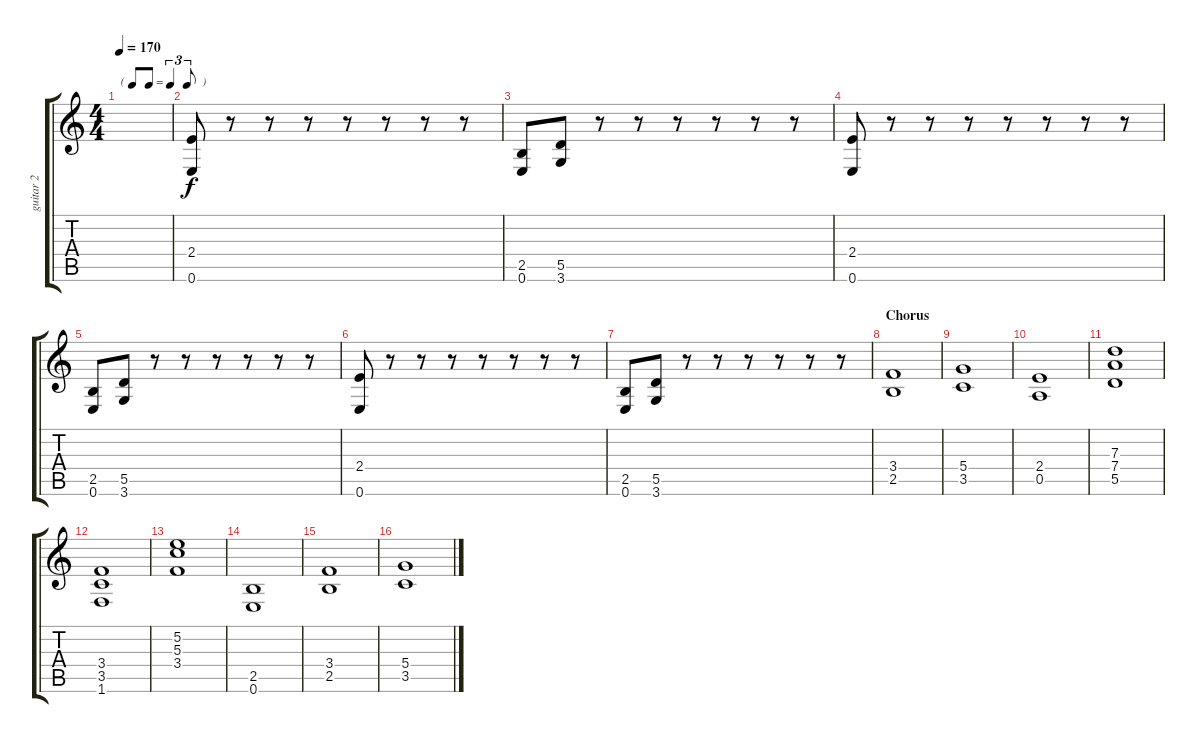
\track ("guitar 2" "guitar 2") {instrument distortionguitar}
\staff {score tabs}
\tuning (E4 B3 G3 D3 A2 E2) {hide}
\ts (4 4)
\tf triplet8th
\tempo 170
\clef g2
\ks c
|
(2.4 0.6).8 r.8 r.8 r.8 r.8 r.8 r.8 r.8 |
(2.5 0.6).8 (5.5 3.6).8 r.8 r.8 r.8 r.8 r.8 r.8 |
(2.4 0.6).8 r.8 r.8 r.8 r.8 r.8 r.8 r.8 |
(2.5 0.6).8 (5.5 3.6).8 r.8 r.8 r.8 r.8 r.8 r.8 |
(2.4 0.6).8 r.8 r.8 r.8 r.8 r.8 r.8 r.8 |
(2.5 0.6).8 (5.5 3.6).8 r.8 r.8 r.8 r.8 r.8 r.8 |
\section ("" "Chorus")
(3.4 2.5).1 |
(5.4 3.5).1 |
(2.4 0.5).1 |
(7.3 7.4 5.5).1 |
(3.4 3.5 1.6).1 |
(5.2 5.3 3.4).1 |
(2.5 0.6).1 |
(3.4 2.5).1 |
(5.4 3.5).1
